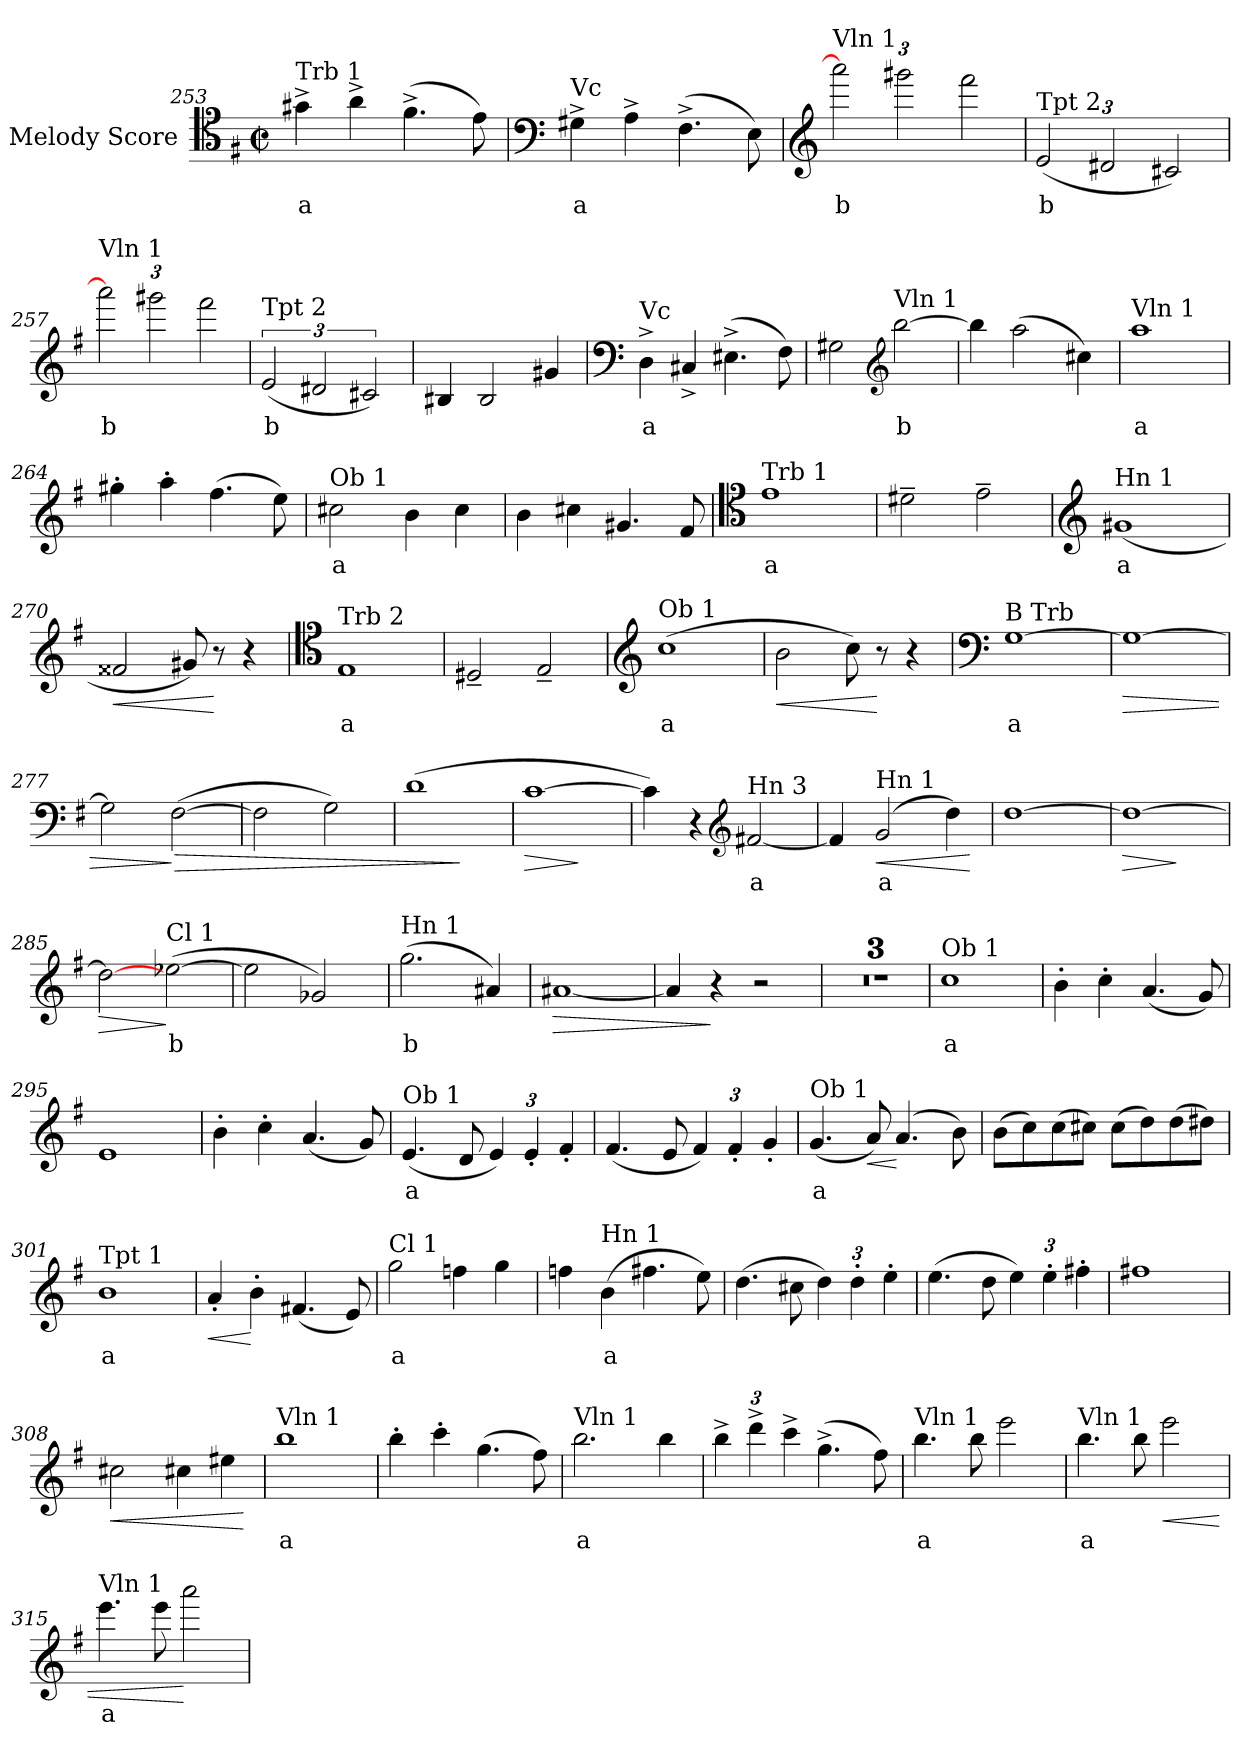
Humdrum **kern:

**kern	**text	**dynam
*part1	*part1	*part1
*staff1	*staff1	*staff1
*I"Melody Score	*	*
*clefC4	*	*
*k[f#]	*	*
*M2/2	*	*
*met(c|)	*	*
=253	=253	=253
!LO:TX:a:t=Trb 1	!	!
!	!LO:LY:b:color=#FF0000	!
4g#X^\	a	.
4a^\	.	.
(4.f#^\	.	.
8e\)	.	.
=254	=254	=254
*clefF4	*	*
!LO:TX:a:t=Vc	!	!
!	!LO:LY:b:color=#FF0000	!
4G#X^\	a	.
4A^\	.	.
(4.F#^\	.	.
8E\)	.	.
=255	=255	=255
*clefG2	*	*
*Xbrackettup	*	*
!LO:TX:a:t=Vln 1	!	!
!	!LO:LY:b:color=#FF0000	!
3aaa\]	b	.
3ggg#X\	.	.
3fff#\	.	.
=256	=256	=256
!LO:TX:a:t=Tpt 2	!	!
!	!LO:LY:b:color=#FF0000	!
(3e/	b	.
3d#X/	.	.
3c#X/)	.	.
=257	=257	=257
!LO:TX:a:t=Vln 1	!	!
!	!LO:LY:b:color=#FF0000	!
3aaa\]	b	.
3ggg#X\	.	.
3fff#\	.	.
=258	=258	=258
*brackettup	*	*
!LO:TX:a:t=Tpt 2	!	!
!	!LO:LY:b:color=#FF0000	!
(3e/	b	.
3d#X/	.	.
3c#X/)	.	.
=259	=259	=259
4B#X/	.	.
2B#/	.	.
4g#X/	.	.
=260	=260	=260
*clefF4	*	*
!LO:TX:a:t=Vc	!	!
!	!LO:LY:b:color=#FF0000	!
4D^\	a	.
4C#X^/	.	.
(4.E#X^\	.	.
8F#\)	.	.
=261	=261	=261
2G#X\	.	.
*clefG2	*	*
!LO:TX:a:t=Vln 1	!	!
!	!LO:LY:b:color=#FF0000	!
[2bb\	b	.
=262	=262	=262
4bb\]	.	.
(2aa\	.	.
4cc#X\)	.	.
=263	=263	=263
!LO:TX:a:t=Vln 1	!	!
!	!LO:LY:b:color=#FF0000	!
1aa	a	.
=264	=264	=264
4gg#X'\	.	.
4aa'\	.	.
(4.ff#\	.	.
8ee\)	.	.
=265	=265	=265
!LO:TX:a:t=Ob 1	!	!
!	!LO:LY:b:color=#FF0000	!
2cc#X\	a	.
4b\	.	.
4cc#\	.	.
=266	=266	=266
4b\	.	.
4cc#X\	.	.
4.g#X/	.	.
8f#/	.	.
=267	=267	=267
*clefC4	*	*
!LO:TX:a:t=Trb 1	!	!
!	!LO:LY:b:color=#FF0000	!
1e	a	.
=268	=268	=268
2d#X~\	.	.
2e~\	.	.
=269	=269	=269
*clefG2	*	*
!LO:TX:a:t=Hn 1	!	!
!	!LO:LY:b:color=#FF0000	!
(1g#X	a	.
=270	=270	=270
!	!	!LO:HP:b
2f##X/	.	<
8g#X/)	.	.
8r	.	[
4r	.	.
=271	=271	=271
*clefC4	*	*
!LO:TX:a:t=Trb 2	!	!
!	!LO:LY:b:color=#FF0000	!
1E	a	.
=272	=272	=272
2D#X~/	.	.
2E~/	.	.
=273	=273	=273
*clefG2	*	*
!LO:TX:a:t=Ob 1	!	!
!	!LO:LY:b:color=#FF0000	!
(1cc	a	.
=274	=274	=274
!	!	!LO:HP:b
2b\	.	<
8cc\)	.	.
8r	.	[
4r	.	.
=275	=275	=275
*clefF4	*	*
!LO:TX:a:t=B Trb	!	!
!	!LO:LY:b:color=#FF0000	!
[1G	a	.
=276	=276	=276
!	!	!LO:HP:b
1G_	.	>
=277	=277	=277
2G\]	.	.
!	!	!LO:HP:n=1:b
([2F#\	.	] >
=278	=278	=278
2F#\]	.	.
2G\)	.	.
=279	=279	=279
(1d	.	.
.	.	]
=280	=280	=280
!	!	!LO:HP:b
[1c	.	>
.	.	]
=281	=281	=281
4c\])	.	.
4r	.	.
*clefG2	*	*
!LO:TX:a:t=Hn 3	!	!
!	!LO:LY:b:color=#FF0000	!
[2f#X/	a	.
=282	=282	=282
4f#/]	.	.
!LO:TX:a:t=Hn 1	!	!
!	!LO:LY:b:color=#FF0000	!LO:HP:b
(2g/	a	<
4dd\)	.	.
.	.	[
=283	=283	=283
[1dd	.	.
=284	=284	=284
!	!	!LO:HP:b
1dd_	.	>
.	.	]
=285	=285	=285
!	!	!LO:HP:b
2dd_	.	>
!LO:TX:a:t=Cl 1	!	!
!	!LO:LY:b:color=#FF0000	!
([2ee-\	b	]
=286	=286	=286
2ee-\]	.	.
2g-X/)	.	.
=287	=287	=287
!LO:TX:a:t=Hn 1	!	!
!	!LO:LY:b:color=#FF0000	!
(2.gg\	b	.
4a#X/)	.	.
=288	=288	=288
!	!	!LO:HP:b
[1a#X	.	>
=289	=289	=289
4a#/]	.	.
4r	.	]
2r	.	.
=290	=290	=290
1r	.	.
=291	=291	=291
1r	.	.
=292	=292	=292
1r	.	.
=293	=293	=293
!LO:TX:a:t=Ob 1	!	!
!	!LO:LY:b:color=#FF0000	!
1cc	a	.
=294	=294	=294
4b'\	.	.
4cc'\	.	.
(4.a/	.	.
8g/)	.	.
=295	=295	=295
1e	.	.
=296	=296	=296
4b'\	.	.
4cc'\	.	.
(4.a/	.	.
8g/)	.	.
=297	=297	=297
!LO:TX:a:t=Ob 1	!	!
!	!LO:LY:b:color=#FF0000	!
(4.e/	a	.
8d/	.	.
*Xbrackettup	*	*
6e/)	.	.
6e'/	.	.
6f#'/	.	.
=298	=298	=298
(4.f#/	.	.
8e/	.	.
6f#/)	.	.
6f#'/	.	.
6g'/	.	.
=299	=299	=299
!LO:TX:a:t=Ob 1	!	!
!	!LO:LY:b:color=#FF0000	!
(4.g/	a	.
!	!	!LO:HP:b
8a/)	.	<
(4.a/	.	[
8b\)	.	.
=300	=300	=300
(8b\L	.	.
8cc\)	.	.
(8cc\	.	.
8cc#X\J)	.	.
(8cc#\L	.	.
8dd\)	.	.
(8dd\	.	.
8dd#X\J)	.	.
=301	=301	=301
!LO:TX:a:t=Tpt 1	!	!
!	!LO:LY:b:color=#FF0000	!
1b	a	.
=302	=302	=302
!	!	!LO:HP:b
4a'/	.	<
4b'\	.	[
(4.f#X/	.	.
8e/)	.	.
=303	=303	=303
!LO:TX:a:t=Cl 1	!	!
!	!LO:LY:b:color=#FF0000	!
2gg\	a	.
4ff\	.	.
4gg\	.	.
=304	=304	=304
4ff\	.	.
!LO:TX:a:t=Hn 1	!	!
!	!LO:LY:b:color=#FF0000	!
(4b\	a	.
4.ff#X\	.	.
8ee\)	.	.
=305	=305	=305
(4.dd\	.	.
8cc#X\	.	.
6dd\)	.	.
6dd'\	.	.
6ee'\	.	.
=306	=306	=306
(4.ee\	.	.
8dd\	.	.
6ee\)	.	.
6ee'\	.	.
6ff#X'\	.	.
=307	=307	=307
1ff#X	.	.
=308	=308	=308
!	!	!LO:HP:b
2cc#X\	.	<
4cc#X\	.	.
4ee#X\	.	.
.	.	[
=309	=309	=309
!LO:TX:a:t=Vln 1	!	!
!	!LO:LY:b:color=#FF0000	!
1bb	a	.
=310	=310	=310
4bb'\	.	.
4ccc'\	.	.
(4.gg\	.	.
8ff#\)	.	.
=311	=311	=311
!LO:TX:a:t=Vln 1	!	!
!	!LO:LY:b:color=#FF0000	!
2.bb\	a	.
4bb\	.	.
=312	=312	=312
6bb^\	.	.
6ddd^\	.	.
6ccc^\	.	.
(4.gg^\	.	.
8ff#\)	.	.
=313	=313	=313
!LO:TX:a:t=Vln 1	!	!
!	!LO:LY:b:color=#FF0000	!
4.bb\	a	.
8bb\	.	.
2eee\	.	.
=314	=314	=314
!LO:TX:a:t=Vln 1	!	!
!	!LO:LY:b:color=#FF0000	!
4.bb\	a	.
8bb\	.	.
!	!	!LO:HP:b
2eee\	.	<
=315	=315	=315
!LO:TX:a:t=Vln 1	!	!
!	!LO:LY:b:color=#FF0000	!
4.eee\	a	.
8eee\	.	.
2aaa\	.	[
=	=	=
*-	*-	*-
